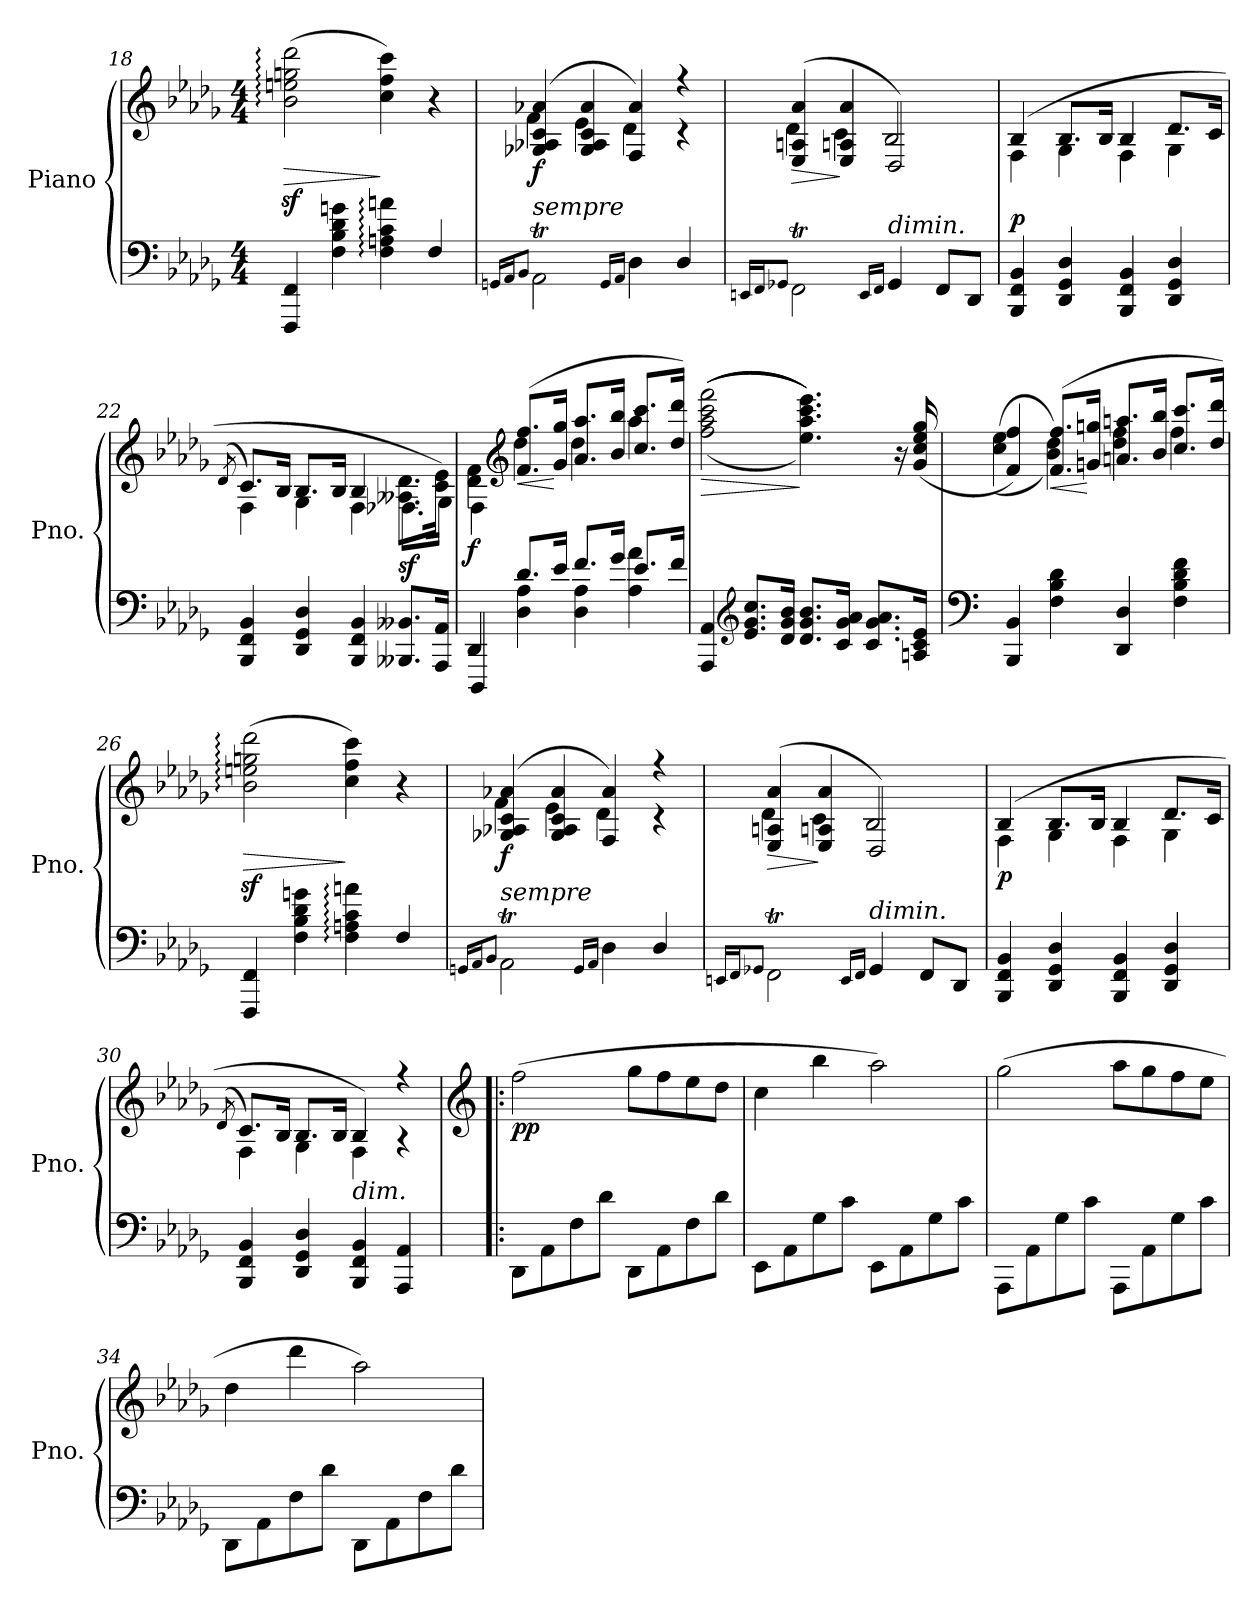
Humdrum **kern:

**kern	**kern	**dynam
*part1	*part1	*part1
*staff2	*staff1	*staff1/2
*I"Piano	*	*
*I'Pno.	*	*
*clefF4	*clefG2	*
*k[b-e-a-d-g-]	*k[b-e-a-d-g-]	*
*M4/4	*M4/4	*
=18	=18	=18
!	!	!LO:HP:b
4FFF/ 4FF/	(2b-\z<: 2een\z<: 2ggn\z<: 2ddd-\z<:	>
4F\ 4B-\ 4d-\ 4gn\	.	.
4F\: 4An\: 4c\: 4an\:	4cc\ 4ff\ 4ccc\)	]
4F/	4r	.
!!LO:PB:g=z
=19	=19	=19
16qGGn/LL	.	.
16qAA-/J	.	.
8qBB-/J	.	.
*	*clefF4	*
*	*^	*
!LO:TX:a:i:t=sempre	!	!	!
!	!	!	!LO:DY:b
2AA-T\	(4G-X/ 4A-X/ 4c/ 4a-X/	4f\	f
.	4G-/ 4A-/ 4c/ 4a-/	4e-\	.
16qGG/LL	.	.	.
16qAA-/JJ	.	.	.
4D-\	4F/ 4a-/)	4d-\	.
4D-/	4r	4r	.
=20	=20	=20	=20
16qEEn/LL	.	.	.
16qFF/J	.	.	.
8qGG-X/J	.	.	.
!	!	!	!LO:HP:b
2FFt\	(4E-/ 4An/ 4a-/	4d-\	>
.	4E-/ 4An/ 4a-/	4c\	]
16qEE/LL	.	.	.
16qFF/JJ	.	.	.
!LO:TX:a:i:t=dimin.	!	!	!
4GG-/	2D-/)	2B-/	.
8FF/L	.	.	.
8DD-/J	.	.	.
=21	=21	=21	=21
!	!	!	!LO:DY:a=2
4BBB-/ 4FF/ 4BB-/	(4B-/	4F\	p
4DD-/ 4GG-/ 4D-/	8.B-/L	4G-\	.
.	16B-/Jk	.	.
4BBB-/ 4FF/ 4BB-/	4B-/	4F\	.
4DD-/ 4GG-/ 4D-/	8.d-/L	4G-\	.
.	16c/Jk	.	.
=22	=22	=22	=22
.	(8qd-/	.	.
4BBB-/ 4FF/ 4BB-/	8.c/L)	4F\	.
.	16B-/Jk	.	.
4DD-/ 4GG-/ 4D-/	8.B-/L	4G-\	.
.	16B-/Jk	.	.
4BBB-/ 4FF/ 4BB-/	4B-/	4F\	.
!	!	!	!LO:DY:b
8.BBB--X/ 8.BB--X/L	8.A--X\ 8.d-\L	8.F-X\L	sf
16AAA-/ 16AA-/Jk	16c\ 16e-\Jk)	16G-\Jk	.
!!LO:LB:g=z	!!
=23	=23	=23	=23
*^	*	*	*
!	!	!	!	!LO:DY:b
4DD-/	4DDD-/	4d-\ 4f\	4F\	f
*	*	*clefG2	*	*
!	!	!	!	!LO:HP:b
8.d-/L	4D-\ 4A-\	(8.f/ 8.ff/L	4dd-\	<
16e-/Jk	.	16g-/ 16gg-/Jk	.	[
8.f/L	4D-\ 4A-\	8.a-/ 8.aa-/L	4dd-\	.
16g-/Jk	.	16b-/ 16bb-/Jk	.	.
8.e-/L	4A-\ 4a-\	8.cc/ 8.ccc/L	4aa-\	.
16f/Jk	.	16dd-/ 16ddd-/Jk)	.	.
*v	*v	*	*	*
*	*v	*v	*
=24	=24	=24
!	!	!LO:HP:b
4AAA-/ 4AA-/	((((2ff\ 2aa-\ 2ccc\ 2fff\	>
*clefG2	*	*
8.e-/ 8.g-/ 8.cc/L	.	.
16d-/ 16g-/ 16b-/Jk	.	.
8.d-/ 8.g-/ 8.b-/L	4.ee-\ 4.aa-\ 4.ccc\ 4.eee-\))))	]
16c/ 16g-/ 16a-/Jk	.	.
8.c/ 8.g-/ 8.a-/L	.	.
.	16r	.
16An/ 16c/ 16e-/Jk	(16g-/ 16cc/ 16ee-/ 16gg-/	.
=25	=25	=25
*clefF4	*	*
*	*^	*
4BBB-/ 4BB-/	4f/ 4ff/)	((4cc\ 4ee-\	.
!	!	!	!LO:HP:b
4F\ 4B-\ 4d-\	(8.f/ 8.ff/L	4b-\ 4dd-\))	<
.	16gn/ 16ggn/Jk	.	[
4DD-/ 4D-/	8.an/ 8.aan/L	4dd-\ 4ff\	.
.	16b-/ 16bb-/Jk	.	.
4F\ 4B-\ 4d-\ 4f\	8.cc/ 8.ccc/L	4ff\	.
.	16dd-/ 16ddd-/Jk)	.	.
*	*v	*v	*
!!LO:LB:g=z
=26	=26	=26
!	!	!LO:HP:b
4FFF/ 4FF/	(2b-\z<: 2een\z<: 2ggn\z<: 2ddd-\z<:	>
4F\ 4B-\ 4d-\ 4gn\	.	.
4F\: 4An\: 4c\: 4an\:	4cc\ 4ff\ 4ccc\)	]
4F/	4r	.
=27	=27	=27
16qGGn/LL	.	.
16qAA-/J	.	.
8qBB-/J	.	.
*	*clefF4	*
*	*^	*
!LO:TX:a:i:t=sempre	!	!	!
!	!	!	!LO:DY:b
2AA-T\	(4G-X/ 4A-X/ 4c/ 4a-X/	4f\	f
.	4G-/ 4A-/ 4c/ 4a-/	4e-\	.
16qGG/LL	.	.	.
16qAA-/JJ	.	.	.
4D-\	4F/ 4a-/)	4d-\	.
4D-/	4r	4r	.
=28	=28	=28	=28
16qEEn/LL	.	.	.
16qFF/J	.	.	.
8qGG-X/J	.	.	.
!	!	!	!LO:HP:b
2FFt\	(4E-/ 4An/ 4a-/	4d-\	>
.	4E-/ 4An/ 4a-/	4c\	]
16qEE/LL	.	.	.
16qFF/JJ	.	.	.
!LO:TX:a:i:t=dimin.	!	!	!
4GG-/	2D-/)	2B-/	.
8FF/L	.	.	.
8DD-/J	.	.	.
=29	=29	=29	=29
!	!	!	!LO:DY:b
4BBB-/ 4FF/ 4BB-/	(4B-/	4F\	p
4DD-/ 4GG-/ 4D-/	8.B-/L	4G-\	.
.	16B-/Jk	.	.
4BBB-/ 4FF/ 4BB-/	4B-/	4F\	.
4DD-/ 4GG-/ 4D-/	8.d-/L	4G-\	.
.	16c/Jk	.	.
!!LO:LB:g=z	!!
=30	=30	=30	=30
.	(8qd-/	.	.
4BBB-/ 4FF/ 4BB-/	8.c/L)	4F\	.
.	16B-/Jk	.	.
4DD-/ 4GG-/ 4D-/	8.B-/L	4G-\	.
.	16B-/Jk	.	.
!LO:TX:a:i:t=dim.	!	!	!
4BBB-/ 4FF/ 4BB-/	4B-/)	4F\	.
4AAA-/ 4AA-/	4r	4r	.
*	*v	*v	*
=31!|:	=31!|:	=31!|:
*	*clefG2	*
*	*^	*
!	!	!	!LO:DY:b
*	*v	*v	*
8DD-\L	(2ff\	pp
8AA-\	.	.
8F\	.	.
8d-\J	.	.
8DD-\L	8gg-\L	.
8AA-\	8ff\	.
8F\	8ee-\	.
8d-\J	8dd-\J	.
=32	=32	=32
8EE-\L	4cc\	.
8AA-\	.	.
8G-\	4bb-\	.
8c\J	.	.
8EE-\L	2aa-\)	.
8AA-\	.	.
8G-\	.	.
8c\J	.	.
=33	=33	=33
8AAA-\L	(2gg-\	.
8AA-\	.	.
8G-\	.	.
8c\J	.	.
8AAA-\L	8aa-\L	.
8AA-\	8gg-\	.
8G-\	8ff\	.
8c\J	8ee-\J	.
!!LO:LB:g=z
=34	=34	=34
8DD-\L	4dd-\	.
8AA-\	.	.
8F\	4ddd-\	.
8d-\J	.	.
8DD-\L	2aa-\)	.
8AA-\	.	.
8F\	.	.
8d-\J	.	.
=	=	=
*-	*-	*-
